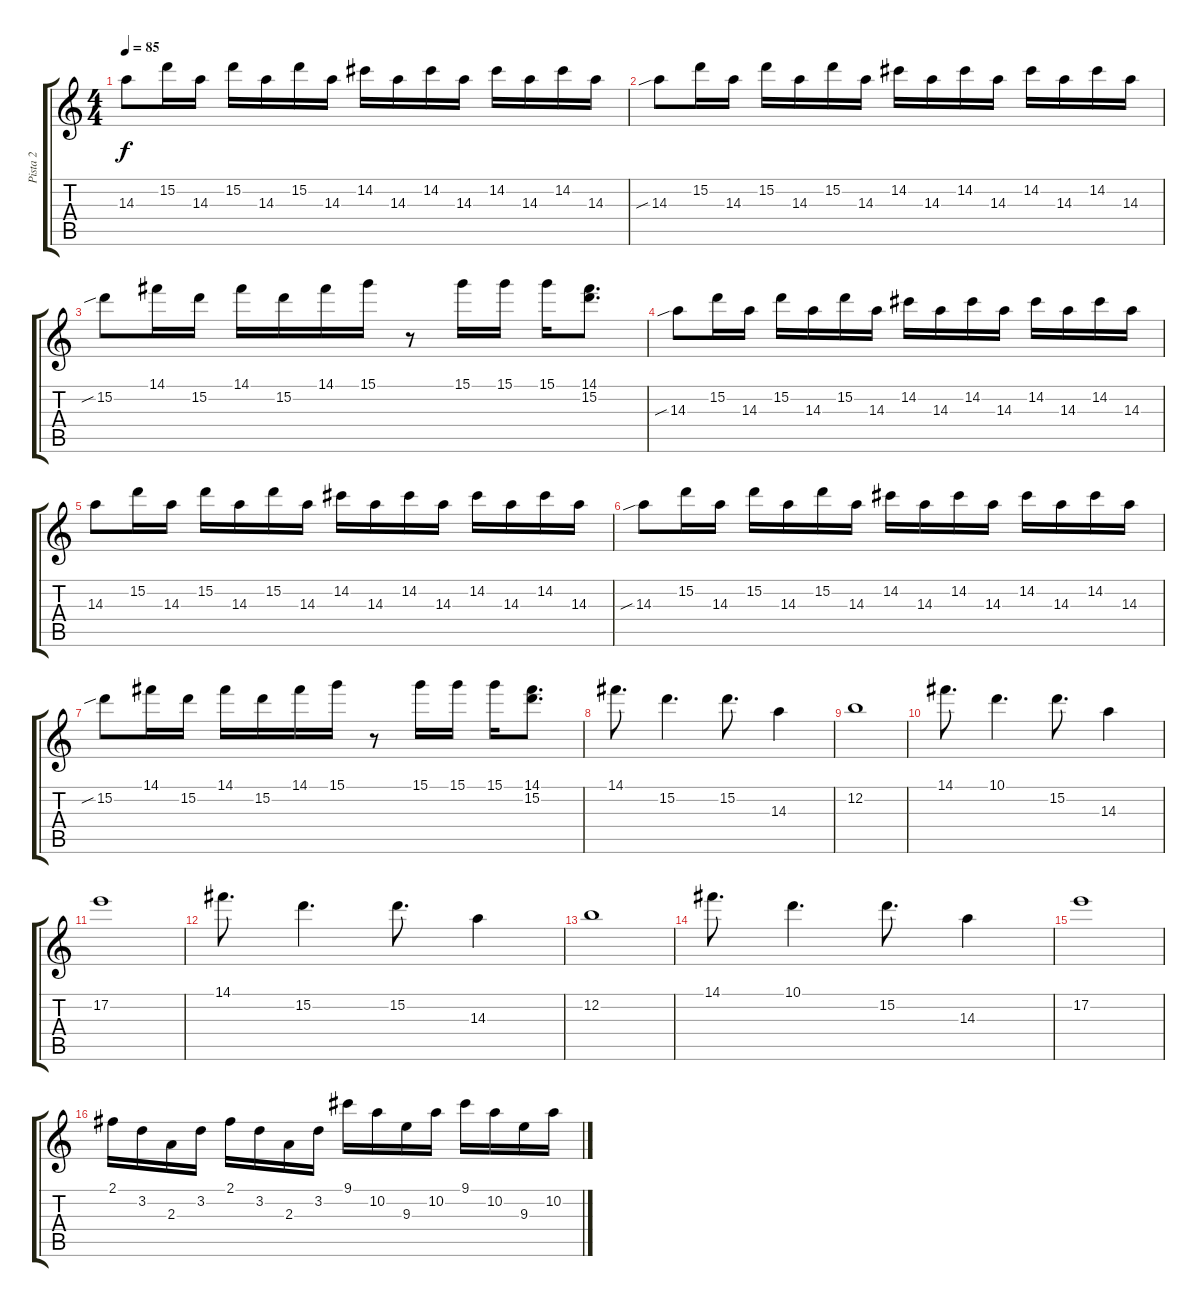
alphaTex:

\track ("Pista 2" "Pista 2") {instrument distortionguitar}
\staff {score tabs}
\tuning (E4 B3 G3 D3 A2 E2) {hide}
\ts (4 4)
\tempo 85
\clef g2
\ks c
14.3.8{dy f} 15.2.16 14.3.16 15.2.16 14.3.16 15.2.16 14.3.16 14.2.16 14.3.16 14.2.16 14.3.16 14.2.16 14.3.16 14.2.16 14.3.16 |
14.3{sib}.8 15.2.16 14.3.16 15.2.16 14.3.16 15.2.16 14.3.16 14.2.16 14.3.16 14.2.16 14.3.16 14.2.16 14.3.16 14.2.16 14.3.16 |
15.2{sib}.8 14.1.16 15.2.16 14.1.16 15.2.16 14.1.16 15.1.16 r.8 15.1.16 15.1.16 15.1.16 (14.1 15.2).8{d} |
14.3{sib}.8 15.2.16 14.3.16 15.2.16 14.3.16 15.2.16 14.3.16 14.2.16 14.3.16 14.2.16 14.3.16 14.2.16 14.3.16 14.2.16 14.3.16 |
14.3.8 15.2.16 14.3.16 15.2.16 14.3.16 15.2.16 14.3.16 14.2.16 14.3.16 14.2.16 14.3.16 14.2.16 14.3.16 14.2.16 14.3.16 |
14.3{sib}.8 15.2.16 14.3.16 15.2.16 14.3.16 15.2.16 14.3.16 14.2.16 14.3.16 14.2.16 14.3.16 14.2.16 14.3.16 14.2.16 14.3.16 |
15.2{sib}.8 14.1.16 15.2.16 14.1.16 15.2.16 14.1.16 15.1.16 r.8 15.1.16 15.1.16 15.1.16 (14.1 15.2).8{d} |
14.1.8{d} 15.2.4{d} 15.2.8{d} 14.3.4 |
12.2.1 |
14.1.8{d} 10.1.4{d} 15.2.8{d} 14.3.4 |
17.2.1 |
14.1.8{d} 15.2.4{d} 15.2.8{d} 14.3.4 |
12.2.1 |
14.1.8{d} 10.1.4{d} 15.2.8{d} 14.3.4 |
17.2.1 |
2.1.16{volume 12 instrument distortionguitar} 3.2.16 2.3.16 3.2.16 2.1.16 3.2.16 2.3.16 3.2.16 9.1.16 10.2.16 9.3.16 10.2.16 9.1.16 10.2.16 9.3.16 10.2.16
